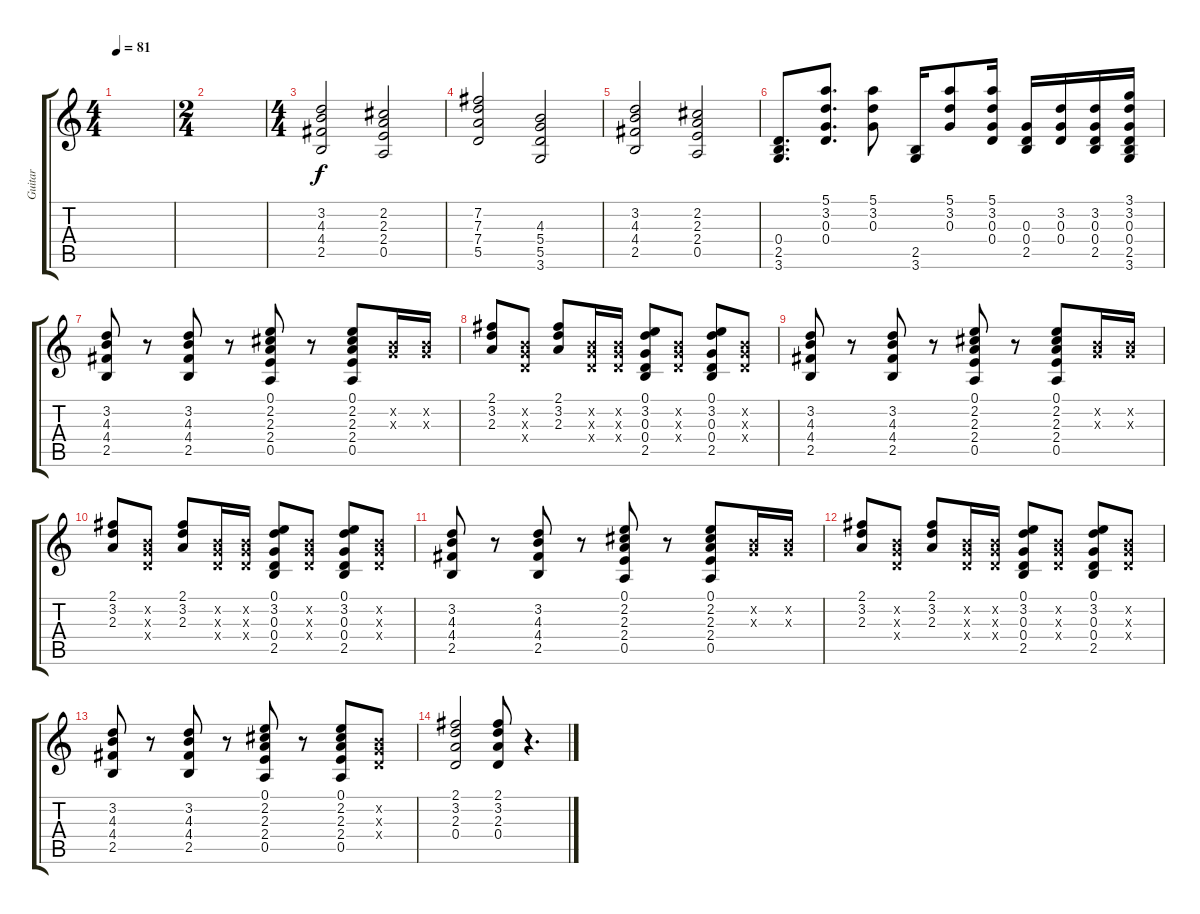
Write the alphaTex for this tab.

\track ("Guitar" "Guitar") {instrument electricguitarclean}
\staff {score tabs}
\tuning (E4 B3 G3 D3 A2 E2) {hide}
\ts (4 4)
\tempo 81
\clef g2
\ks c
|
\ts (2 4)
|
\ts (4 4)
(3.2 4.3 4.4 2.5).2 (2.2 2.3 2.4 0.5).2 |
(7.2 7.3 7.4 5.5).2 (4.3 5.4 5.5 3.6).2 |
(3.2 4.3 4.4 2.5).2 (2.2 2.3 2.4 0.5).2 |
(0.4 2.5 3.6).8{d} (5.1 3.2 0.3 0.4).8{d} (5.1 3.2 0.3).8 (2.5 3.6).16 (5.1 3.2 0.3).8 (5.1 3.2 0.3 0.4).16 (0.3 0.4 2.5).16 (3.2 0.3 0.4).16 (3.2 0.3 0.4 2.5).16 (3.1 3.2 0.3 0.4 2.5 3.6).16 |
(3.2 4.3 4.4 2.5).8{volume 5 instrument acousticguitarsteel} r.8 (3.2 4.3 4.4 2.5).8 r.8 (0.1 2.2 2.3 2.4 0.5).8 r.8 (0.1 2.2 2.3 2.4 0.5).8 (0.2{x} 0.3{x}).16 (0.2{x} 0.3{x}).16 |
(2.1 3.2 2.3).8{volume 9} (0.2{x} 0.3{x} 0.4{x}).8 (2.1 3.2 2.3).8 (0.2{x} 0.3{x} 0.4{x}).16 (0.2{x} 0.3{x} 0.4{x}).16 (0.1 3.2 0.3 0.4 2.5).8 (0.2{x} 0.3{x} 0.4{x}).8 (0.1 3.2 0.3 0.4 2.5).8 (0.2{x} 0.3{x} 0.4{x}).8 |
(3.2 4.3 4.4 2.5).8 r.8 (3.2 4.3 4.4 2.5).8 r.8 (0.1 2.2 2.3 2.4 0.5).8 r.8 (0.1 2.2 2.3 2.4 0.5).8 (0.2{x} 0.3{x}).16 (0.2{x} 0.3{x}).16 |
(2.1 3.2 2.3).8 (0.2{x} 0.3{x} 0.4{x}).8 (2.1 3.2 2.3).8 (0.2{x} 0.3{x} 0.4{x}).16 (0.2{x} 0.3{x} 0.4{x}).16 (0.1 3.2 0.3 0.4 2.5).8 (0.2{x} 0.3{x} 0.4{x}).8 (0.1 3.2 0.3 0.4 2.5).8 (0.2{x} 0.3{x} 0.4{x}).8 |
(3.2 4.3 4.4 2.5).8 r.8 (3.2 4.3 4.4 2.5).8 r.8 (0.1 2.2 2.3 2.4 0.5).8 r.8 (0.1 2.2 2.3 2.4 0.5).8 (0.2{x} 0.3{x}).16 (0.2{x} 0.3{x}).16 |
(2.1 3.2 2.3).8 (0.2{x} 0.3{x} 0.4{x}).8 (2.1 3.2 2.3).8 (0.2{x} 0.3{x} 0.4{x}).16 (0.2{x} 0.3{x} 0.4{x}).16 (0.1 3.2 0.3 0.4 2.5).8 (0.2{x} 0.3{x} 0.4{x}).8 (0.1 3.2 0.3 0.4 2.5).8 (0.2{x} 0.3{x} 0.4{x}).8 |
(3.2 4.3 4.4 2.5).8 r.8 (3.2 4.3 4.4 2.5).8 r.8 (0.1 2.2 2.3 2.4 0.5).8 r.8 (0.1 2.2 2.3 2.4 0.5).8 (0.2{x} 0.3{x} 0.4{x}).8 |
(2.1 3.2 2.3 0.4).2 (2.1 3.2 2.3 0.4).8 r.4{d}
